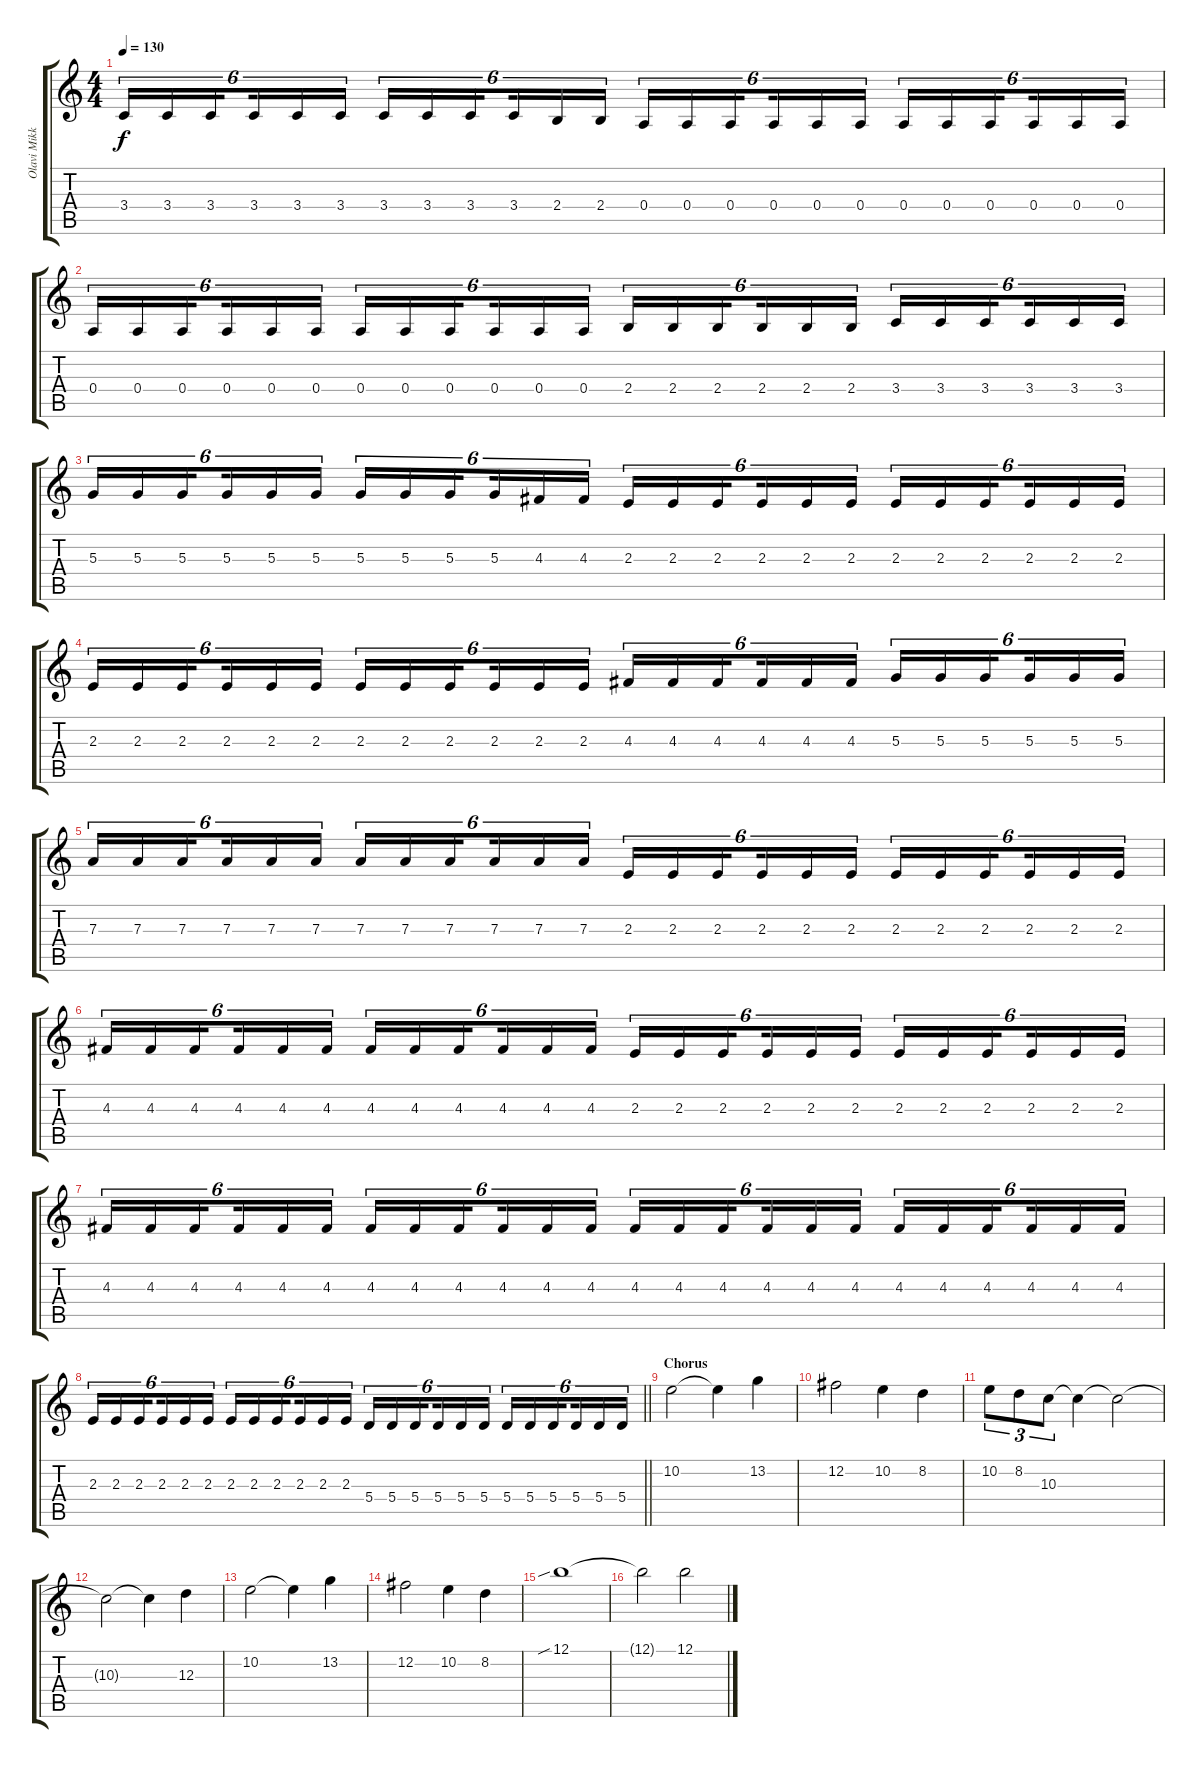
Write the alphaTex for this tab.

\track ("Olavi Mikkonen" "Olavi Mikk") {instrument distortionguitar}
\staff {score tabs}
\tuning (B3 Gb3 D3 A2 E2 B1) {hide}
\ts (4 4)
\tempo 130
\clef g2
\ks c
3.4.16{tu (6 4) dy f} 3.4.16{tu (6 4)} 3.4.16{tu (6 4) beam splitsecondary} 3.4.16{tu (6 4)} 3.4.16{tu (6 4)} 3.4.16{tu (6 4)} 3.4.16{tu (6 4)} 3.4.16{tu (6 4)} 3.4.16{tu (6 4) beam splitsecondary} 3.4.16{tu (6 4)} 2.4.16{tu (6 4)} 2.4.16{tu (6 4)} 0.4.16{tu (6 4)} 0.4.16{tu (6 4)} 0.4.16{tu (6 4) beam splitsecondary} 0.4.16{tu (6 4)} 0.4.16{tu (6 4)} 0.4.16{tu (6 4)} 0.4.16{tu (6 4)} 0.4.16{tu (6 4)} 0.4.16{tu (6 4) beam splitsecondary} 0.4.16{tu (6 4)} 0.4.16{tu (6 4)} 0.4.16{tu (6 4)} |
0.4.16{tu (6 4)} 0.4.16{tu (6 4)} 0.4.16{tu (6 4) beam splitsecondary} 0.4.16{tu (6 4)} 0.4.16{tu (6 4)} 0.4.16{tu (6 4)} 0.4.16{tu (6 4)} 0.4.16{tu (6 4)} 0.4.16{tu (6 4) beam splitsecondary} 0.4.16{tu (6 4)} 0.4.16{tu (6 4)} 0.4.16{tu (6 4)} 2.4.16{tu (6 4)} 2.4.16{tu (6 4)} 2.4.16{tu (6 4) beam splitsecondary} 2.4.16{tu (6 4)} 2.4.16{tu (6 4)} 2.4.16{tu (6 4)} 3.4.16{tu (6 4)} 3.4.16{tu (6 4)} 3.4.16{tu (6 4) beam splitsecondary} 3.4.16{tu (6 4)} 3.4.16{tu (6 4)} 3.4.16{tu (6 4)} |
5.3.16{tu (6 4)} 5.3.16{tu (6 4)} 5.3.16{tu (6 4) beam splitsecondary} 5.3.16{tu (6 4)} 5.3.16{tu (6 4)} 5.3.16{tu (6 4)} 5.3.16{tu (6 4)} 5.3.16{tu (6 4)} 5.3.16{tu (6 4) beam splitsecondary} 5.3.16{tu (6 4)} 4.3.16{tu (6 4)} 4.3.16{tu (6 4)} 2.3.16{tu (6 4)} 2.3.16{tu (6 4)} 2.3.16{tu (6 4) beam splitsecondary} 2.3.16{tu (6 4)} 2.3.16{tu (6 4)} 2.3.16{tu (6 4)} 2.3.16{tu (6 4)} 2.3.16{tu (6 4)} 2.3.16{tu (6 4) beam splitsecondary} 2.3.16{tu (6 4)} 2.3.16{tu (6 4)} 2.3.16{tu (6 4)} |
2.3.16{tu (6 4)} 2.3.16{tu (6 4)} 2.3.16{tu (6 4) beam splitsecondary} 2.3.16{tu (6 4)} 2.3.16{tu (6 4)} 2.3.16{tu (6 4)} 2.3.16{tu (6 4)} 2.3.16{tu (6 4)} 2.3.16{tu (6 4) beam splitsecondary} 2.3.16{tu (6 4)} 2.3.16{tu (6 4)} 2.3.16{tu (6 4)} 4.3.16{tu (6 4)} 4.3.16{tu (6 4)} 4.3.16{tu (6 4) beam splitsecondary} 4.3.16{tu (6 4)} 4.3.16{tu (6 4)} 4.3.16{tu (6 4)} 5.3.16{tu (6 4)} 5.3.16{tu (6 4)} 5.3.16{tu (6 4) beam splitsecondary} 5.3.16{tu (6 4)} 5.3.16{tu (6 4)} 5.3.16{tu (6 4)} |
7.3.16{tu (6 4)} 7.3.16{tu (6 4)} 7.3.16{tu (6 4) beam splitsecondary} 7.3.16{tu (6 4)} 7.3.16{tu (6 4)} 7.3.16{tu (6 4)} 7.3.16{tu (6 4)} 7.3.16{tu (6 4)} 7.3.16{tu (6 4) beam splitsecondary} 7.3.16{tu (6 4)} 7.3.16{tu (6 4)} 7.3.16{tu (6 4)} 2.3.16{tu (6 4)} 2.3.16{tu (6 4)} 2.3.16{tu (6 4) beam splitsecondary} 2.3.16{tu (6 4)} 2.3.16{tu (6 4)} 2.3.16{tu (6 4)} 2.3.16{tu (6 4)} 2.3.16{tu (6 4)} 2.3.16{tu (6 4) beam splitsecondary} 2.3.16{tu (6 4)} 2.3.16{tu (6 4)} 2.3.16{tu (6 4)} |
4.3.16{tu (6 4)} 4.3.16{tu (6 4)} 4.3.16{tu (6 4) beam splitsecondary} 4.3.16{tu (6 4)} 4.3.16{tu (6 4)} 4.3.16{tu (6 4)} 4.3.16{tu (6 4)} 4.3.16{tu (6 4)} 4.3.16{tu (6 4) beam splitsecondary} 4.3.16{tu (6 4)} 4.3.16{tu (6 4)} 4.3.16{tu (6 4)} 2.3.16{tu (6 4)} 2.3.16{tu (6 4)} 2.3.16{tu (6 4) beam splitsecondary} 2.3.16{tu (6 4)} 2.3.16{tu (6 4)} 2.3.16{tu (6 4)} 2.3.16{tu (6 4)} 2.3.16{tu (6 4)} 2.3.16{tu (6 4) beam splitsecondary} 2.3.16{tu (6 4)} 2.3.16{tu (6 4)} 2.3.16{tu (6 4)} |
4.3.16{tu (6 4)} 4.3.16{tu (6 4)} 4.3.16{tu (6 4) beam splitsecondary} 4.3.16{tu (6 4)} 4.3.16{tu (6 4)} 4.3.16{tu (6 4)} 4.3.16{tu (6 4)} 4.3.16{tu (6 4)} 4.3.16{tu (6 4) beam splitsecondary} 4.3.16{tu (6 4)} 4.3.16{tu (6 4)} 4.3.16{tu (6 4)} 4.3.16{tu (6 4)} 4.3.16{tu (6 4)} 4.3.16{tu (6 4) beam splitsecondary} 4.3.16{tu (6 4)} 4.3.16{tu (6 4)} 4.3.16{tu (6 4)} 4.3.16{tu (6 4)} 4.3.16{tu (6 4)} 4.3.16{tu (6 4) beam splitsecondary} 4.3.16{tu (6 4)} 4.3.16{tu (6 4)} 4.3.16{tu (6 4)} |
\barLineRight lightlight
2.3.16{tu (6 4)} 2.3.16{tu (6 4)} 2.3.16{tu (6 4) beam splitsecondary} 2.3.16{tu (6 4)} 2.3.16{tu (6 4)} 2.3.16{tu (6 4)} 2.3.16{tu (6 4)} 2.3.16{tu (6 4)} 2.3.16{tu (6 4) beam splitsecondary} 2.3.16{tu (6 4)} 2.3.16{tu (6 4)} 2.3.16{tu (6 4)} 5.4.16{tu (6 4)} 5.4.16{tu (6 4)} 5.4.16{tu (6 4) beam splitsecondary} 5.4.16{tu (6 4)} 5.4.16{tu (6 4)} 5.4.16{tu (6 4)} 5.4.16{tu (6 4)} 5.4.16{tu (6 4)} 5.4.16{tu (6 4) beam splitsecondary} 5.4.16{tu (6 4)} 5.4.16{tu (6 4)} 5.4.16{tu (6 4)} |
\section ("" "Chorus")
10.2.2 10.2{t}.4 13.2.4 |
12.2.2 10.2.4 8.2.4 |
10.2.8{tu (3 2)} 8.2.8{tu (3 2)} 10.3.8{tu (3 2)} 10.3{t}.4 10.3{t}.2 |
10.3{t}.2 10.3{t}.4 12.3.4 |
10.2.2 10.2{t}.4 13.2.4 |
12.2.2 10.2.4 8.2.4 |
12.1{sib}.1 |
12.1{t}.2 12.1.2
